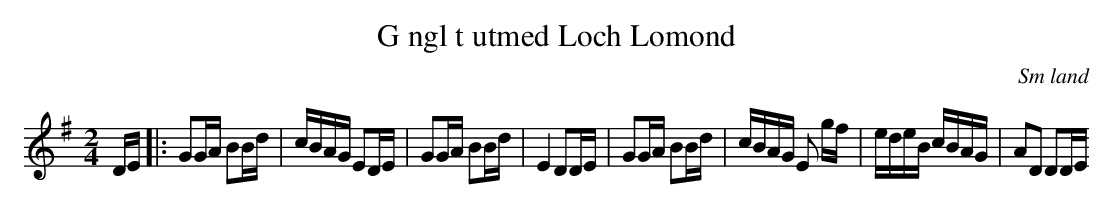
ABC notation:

X:1
T:G ngl t utmed Loch Lomond
O:Sm land
M:2/4
L:1/8
K:G
D/2E/2|:GG/2A/2 BB/2d/2 | c/2B/2A/2G/2 ED/2E/2 | GG/2A/2 BB/2d/2 | E2 DD/2E/2 | GG/2A/2 BB/2d/2 | c/2B/2A/2G/2 E g/2f/2 | e/2d/2e/2B/2 c/2B/2A/2G/2 | AD DD/2E/2
